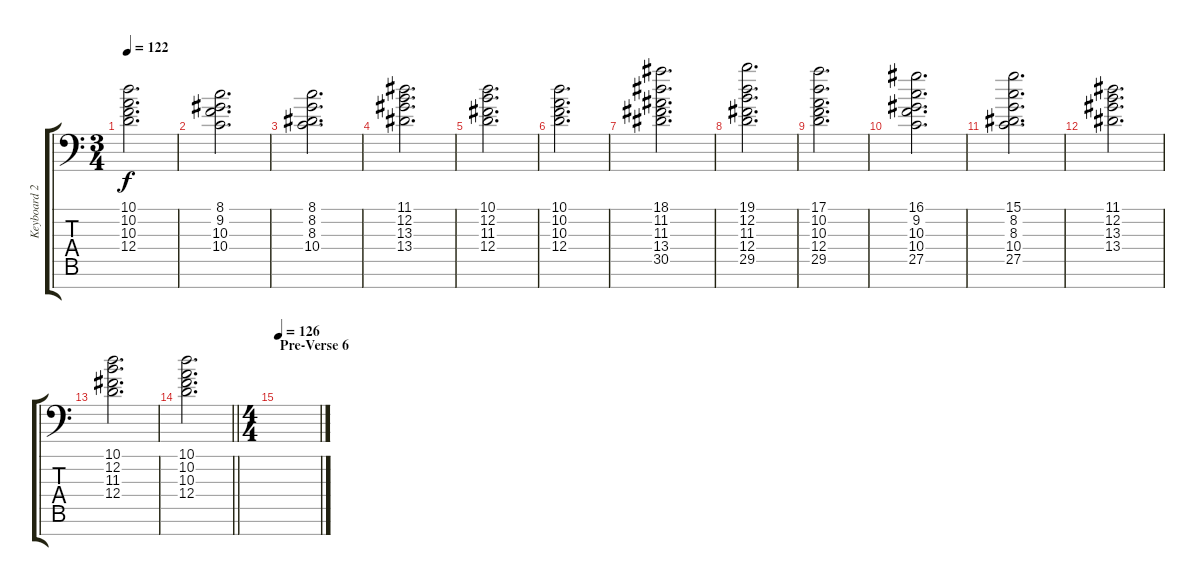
\track ("Keyboard 2 RH" "Keyboard 2") {instrument churchorgan}
\staff {score tabs}
\tuning (E4 B3 G3 D3 A2 E2 A1) {hide}
\ts (3 4)
\tempo 122
\clef f4
\ks c
(10.1 10.2 10.3 12.4).2{d dy f} |
(8.1 9.2 10.3 10.4).2{d} |
(8.1 8.2 8.3 10.4).2{d} |
(11.1 12.2 13.3 13.4).2{d} |
(10.1 12.2 11.3 12.4).2{d} |
(10.1 10.2 10.3 12.4).2{d} |
(18.1 11.2 11.3 13.4 30.5).2{d} |
(19.1 12.2 11.3 12.4 29.5).2{d} |
(17.1 10.2 10.3 12.4 29.5).2{d} |
(16.1 9.2 10.3 10.4 27.5).2{d} |
(15.1 8.2 8.3 10.4 27.5).2{d} |
(11.1 12.2 13.3 13.4).2{d} |
(10.1 12.2 11.3 12.4).2{d} |
\barLineRight lightlight
(10.1 10.2 10.3 12.4).2{d} |
\ts (4 4)
\section ("" "Pre-Verse 6")
\tempo 126
